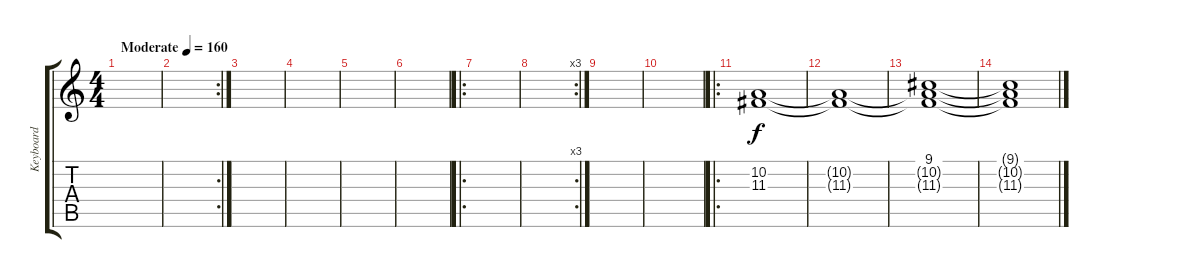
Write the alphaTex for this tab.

\track ("Keyboard" "Keyboard") {instrument drawbarorgan}
\staff {score tabs}
\tuning (E4 B3 G3 D3 A2 E2) {hide}
\ts (4 4)
\tempo (160 "Moderate")
\clef g2
\ks c
|
\rc 2
|
|
|
|
|
\ro
|
\rc 3
|
|
|
\ro
(10.2 11.3).1 |
(10.2{t} 11.3{t}).1 |
(9.1 10.2{t} 11.3{t}).1 |
(9.1{t} 10.2{t} 11.3{t}).1
